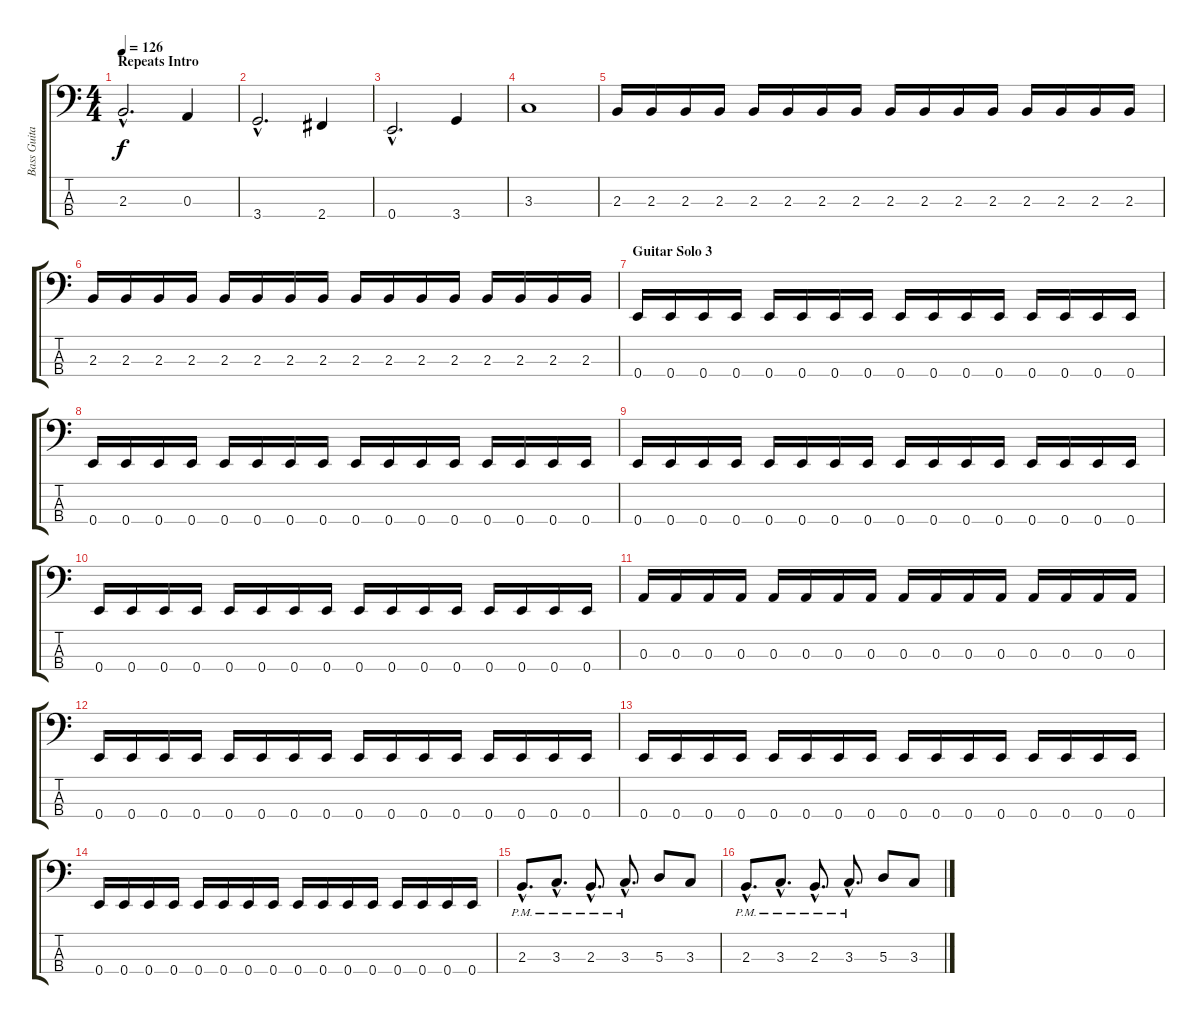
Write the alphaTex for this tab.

\track ("Bass Guitar" "Bass Guita") {instrument electricbasspick}
\staff {score tabs}
\tuning (G2 D2 A1 E1) {hide}
\ts (4 4)
\section ("" "Repeats Intro")
\tempo 126
\clef f4
\ks c
2.3{hac}.2{d dy f} 0.3.4 |
3.4{hac}.2{d} 2.4.4 |
0.4{hac}.2{d} 3.4.4 |
3.3.1 |
2.3.16 2.3.16 2.3.16 2.3.16 2.3.16 2.3.16 2.3.16 2.3.16 2.3.16 2.3.16 2.3.16 2.3.16 2.3.16 2.3.16 2.3.16 2.3.16 |
2.3.16 2.3.16 2.3.16 2.3.16 2.3.16 2.3.16 2.3.16 2.3.16 2.3.16 2.3.16 2.3.16 2.3.16 2.3.16 2.3.16 2.3.16 2.3.16 |
\section ("" "Guitar Solo 3")
0.4.16 0.4.16 0.4.16 0.4.16 0.4.16 0.4.16 0.4.16 0.4.16 0.4.16 0.4.16 0.4.16 0.4.16 0.4.16 0.4.16 0.4.16 0.4.16 |
0.4.16 0.4.16 0.4.16 0.4.16 0.4.16 0.4.16 0.4.16 0.4.16 0.4.16 0.4.16 0.4.16 0.4.16 0.4.16 0.4.16 0.4.16 0.4.16 |
0.4.16 0.4.16 0.4.16 0.4.16 0.4.16 0.4.16 0.4.16 0.4.16 0.4.16 0.4.16 0.4.16 0.4.16 0.4.16 0.4.16 0.4.16 0.4.16 |
0.4.16 0.4.16 0.4.16 0.4.16 0.4.16 0.4.16 0.4.16 0.4.16 0.4.16 0.4.16 0.4.16 0.4.16 0.4.16 0.4.16 0.4.16 0.4.16 |
0.3.16 0.3.16 0.3.16 0.3.16 0.3.16 0.3.16 0.3.16 0.3.16 0.3.16 0.3.16 0.3.16 0.3.16 0.3.16 0.3.16 0.3.16 0.3.16 |
0.4.16 0.4.16 0.4.16 0.4.16 0.4.16 0.4.16 0.4.16 0.4.16 0.4.16 0.4.16 0.4.16 0.4.16 0.4.16 0.4.16 0.4.16 0.4.16 |
0.4.16 0.4.16 0.4.16 0.4.16 0.4.16 0.4.16 0.4.16 0.4.16 0.4.16 0.4.16 0.4.16 0.4.16 0.4.16 0.4.16 0.4.16 0.4.16 |
0.4.16 0.4.16 0.4.16 0.4.16 0.4.16 0.4.16 0.4.16 0.4.16 0.4.16 0.4.16 0.4.16 0.4.16 0.4.16 0.4.16 0.4.16 0.4.16 |
2.3{hac pm}.8{d} 3.3{hac pm}.8{d} 2.3{hac pm}.8{d} 3.3{hac pm}.8{d} 5.3.8 3.3.8 |
2.3{hac pm}.8{d} 3.3{hac pm}.8{d} 2.3{hac pm}.8{d} 3.3{hac pm}.8{d} 5.3.8 3.3.8
